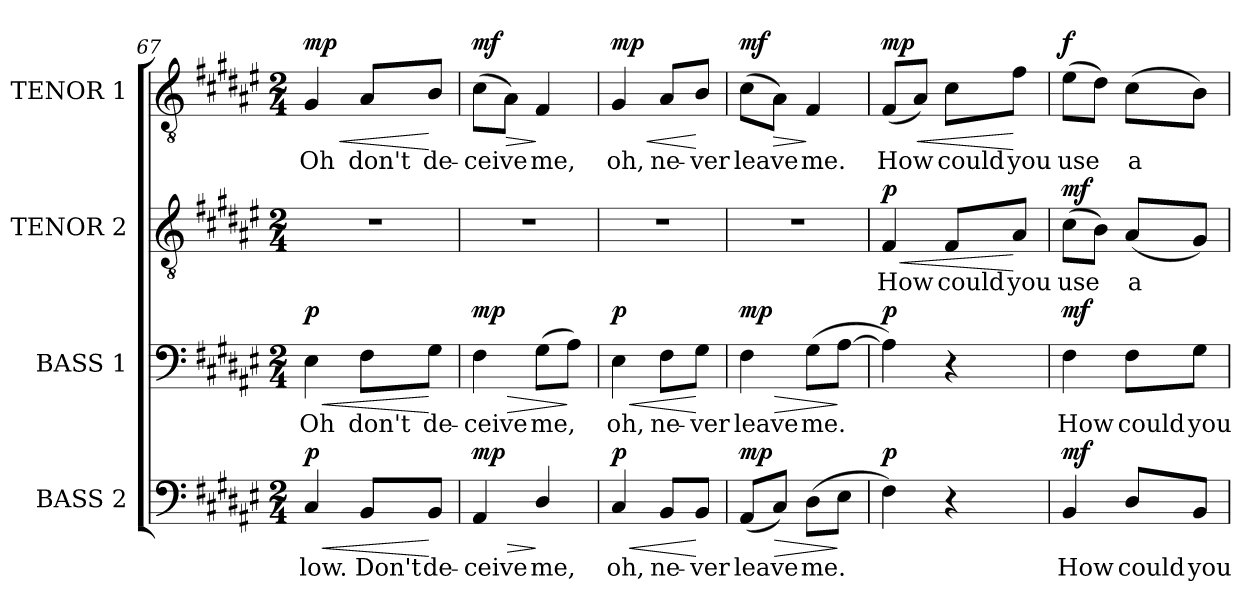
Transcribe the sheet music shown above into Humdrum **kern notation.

**kern	**text	**dynam	**kern	**text	**dynam	**kern	**text	**dynam	**kern	**text	**dynam
*part4	*part4	*part4	*part3	*part3	*part3	*part2	*part2	*part2	*part1	*part1	*part1
*staff4	*staff4	*staff4	*staff3	*staff3	*staff3	*staff2	*staff2	*staff2	*staff1	*staff1	*staff1
*I"BASS 2	*	*	*I"BASS 1	*	*	*I"TENOR 2	*	*	*I"TENOR 1	*	*
*I'B. 2	*	*	*I'B. 1	*	*	*I'T. 2	*	*	*I'T. 1	*	*
!!LO:PB:g=z
*clefF4	*	*	*clefF4	*	*	*clefGv2	*	*	*clefGv2	*	*
*	*	*	*	*	*	*ITrd7c12	*	*	*ITrd7c12	*	*
*k[f#c#g#d#a#e#]	*	*	*k[f#c#g#d#a#e#]	*	*	*k[f#c#g#d#a#e#]	*	*	*k[f#c#g#d#a#e#]	*	*
*F#:	*	*	*F#:	*	*	*F#:	*	*	*F#:	*	*
*M2/4	*	*	*M2/4	*	*	*M2/4	*	*	*M2/4	*	*
=67	=67	=67	=67	=67	=67	=67	=67	=67	=67	=67	=67
!	!LO:LY:b:color=#000000	!LO:HP:b	!	!	!	!	!	!	!	!	!
!	!	!	!	!LO:LY:b:color=#000000	!LO:HP:b	!LO:N:vis=1	!	!	!	!	!
!	!	!	!	!	!	!	!	!	!	!LO:LY:b:color=#000000	!LO:HP:b
4C#i/	-low.	< p	4E#i\	Oh	< p	2r	.	.	4GG#i/	Oh	< mp
!	!LO:LY:b:color=#000000	!	!	!	!	!	!	!	!	!	!
!	!	!	!	!LO:LY:b:color=#000000	!	!	!	!	!	!	!
!	!	!	!	!	!	!	!	!	!	!LO:LY:b:color=#000000	!
8BBi/L	Don't	.	8F#i\L	don't	.	.	.	.	8AA#i/L	don't	.
!	!LO:LY:b:color=#000000	!	!	!	!	!	!	!	!	!	!
!	!	!	!	!LO:LY:b:color=#000000	!	!	!	!	!	!	!
!	!	!	!	!	!	!	!	!	!	!LO:LY:b:color=#000000	!
8BBi/J	de-	[	8G#i\J	de-	[	.	.	.	8BBi/J	de-	[
=68	=68	=68	=68	=68	=68	=68	=68	=68	=68	=68	=68
!	!LO:LY:b:color=#000000	!LO:HP:b	!	!	!	!	!	!	!	!	!
!	!	!	!	!LO:LY:b:color=#000000	!LO:HP:b	!LO:N:vis=1	!	!	!	!	!
!	!	!	!	!	!	!	!	!	!	!LO:LY:b:color=#000000	!LO:HP:b
4AA#i/	-ceive	> mp	4F#i\	-ceive	> mp	2r	.	.	(8C#i\L	-ceive	> mf
.	.	.	.	.	.	.	.	.	8AA#i\J)	.	.
!	!LO:LY:b:color=#000000	!	!	!	!	!	!	!	!	!	!
!	!	!	!	!LO:LY:b:color=#000000	!	!	!	!	!	!	!
!	!	!	!	!	!	!	!	!	!	!LO:LY:b:color=#000000	!
4D#i/	me,	]	(8G#i\L	me,	.	.	.	.	4FF#i/	me,	]
.	.	.	8A#i\J)	.	]	.	.	.	.	.	.
=69	=69	=69	=69	=69	=69	=69	=69	=69	=69	=69	=69
!	!LO:LY:b:color=#000000	!LO:HP:b	!	!	!	!	!	!	!	!	!
!	!	!	!	!LO:LY:b:color=#000000	!LO:HP:b	!LO:N:vis=1	!	!	!	!	!
!	!	!	!	!	!	!	!	!	!	!LO:LY:b:color=#000000	!LO:HP:b
4C#i/	oh,	< p	4E#i\	oh,	< p	2r	.	.	4GG#i/	oh,	< mp
!	!LO:LY:b:color=#000000	!	!	!	!	!	!	!	!	!	!
!	!	!	!	!LO:LY:b:color=#000000	!	!	!	!	!	!	!
!	!	!	!	!	!	!	!	!	!	!LO:LY:b:color=#000000	!
8BBi/L	ne-	.	8F#i\L	ne-	.	.	.	.	8AA#i/L	ne-	.
!	!LO:LY:b:color=#000000	!	!	!	!	!	!	!	!	!	!
!	!	!	!	!LO:LY:b:color=#000000	!	!	!	!	!	!	!
!	!	!	!	!	!	!	!	!	!	!LO:LY:b:color=#000000	!
8BBi/J	-ver	[	8G#i\J	-ver	[	.	.	.	8BBi/J	-ver	[
=70	=70	=70	=70	=70	=70	=70	=70	=70	=70	=70	=70
!	!LO:LY:b:color=#000000	!LO:HP:b	!	!	!	!	!	!	!	!	!
!	!	!	!	!LO:LY:b:color=#000000	!LO:HP:b	!LO:N:vis=1	!	!	!	!	!
!	!	!	!	!	!	!	!	!	!	!LO:LY:b:color=#000000	!LO:HP:b
(8AA#i/L	leave	> mp	4F#i\	leave	> mp	2r	.	.	(8C#i\L	leave	> mf
8C#i/J)	.	.	.	.	.	.	.	.	8AA#i\J)	.	.
!	!LO:LY:b:color=#000000	!	!	!	!	!	!	!	!	!	!
!	!	!	!	!LO:LY:b:color=#000000	!	!	!	!	!	!	!
!	!	!	!	!	!	!	!	!	!	!LO:LY:b:color=#000000	!
(8D#i\L	me.	.	(8G#i\L	me.	.	.	.	.	4FF#i/	me.	]
8E#i\J	.	]	[8A#i\J	.	]	.	.	.	.	.	.
=71	=71	=71	=71	=71	=71	=71	=71	=71	=71	=71	=71
!	!	!	!	!	!	!	!LO:LY:b:color=#000000	!LO:HP:b	!	!	!
!	!	!	!	!	!	!	!	!	!	!LO:LY:b:color=#000000	!LO:HP:b
4F#i\)	.	p	4A#i\])	.	p	4FF#i/	How	< p	(8FF#i/L	How	< mp
.	.	.	.	.	.	.	.	.	8AA#i/J)	.	.
!	!	!	!	!	!	!	!LO:LY:b:color=#000000	!	!	!	!
!	!	!	!	!	!	!	!	!	!	!LO:LY:b:color=#000000	!
4r	.	.	4r	.	.	8FF#i/L	could	.	8C#i\L	could	.
!	!	!	!	!	!	!	!LO:LY:b:color=#000000	!	!	!	!
!	!	!	!	!	!	!	!	!	!	!LO:LY:b:color=#000000	!
.	.	.	.	.	.	8AA#i/J	you	[	8F#i\J	you	[
=72	=72	=72	=72	=72	=72	=72	=72	=72	=72	=72	=72
!	!LO:LY:b:color=#000000	!	!	!	!	!	!	!	!	!	!
!	!	!	!	!LO:LY:b:color=#000000	!	!	!	!	!	!	!
!	!	!	!	!	!	!	!LO:LY:b:color=#000000	!	!	!	!
!	!	!	!	!	!	!	!	!	!	!LO:LY:b:color=#000000	!
4BBi/	How	mf	4F#i\	How	mf	(8C#i\L	use	mf	(8E#i\L	use	f
.	.	.	.	.	.	8BBi\J)	.	.	8D#i\J)	.	.
!	!LO:LY:b:color=#000000	!	!	!	!	!	!	!	!	!	!
!	!	!	!	!LO:LY:b:color=#000000	!	!	!	!	!	!	!
!	!	!	!	!	!	!	!LO:LY:b:color=#000000	!	!	!	!
!	!	!	!	!	!	!	!	!	!	!LO:LY:b:color=#000000	!
8D#i/L	could	.	8F#i\L	could	.	(8AA#i/L	a	.	(8C#i\L	a	.
!	!LO:LY:b:color=#000000	!	!	!	!	!	!	!	!	!	!
!	!	!	!	!LO:LY:b:color=#000000	!	!	!	!	!	!	!
8BBi/J	you	.	8G#i\J	you	.	8GG#i/J)	.	.	8BBi\J)	.	.
=	=	=	=	=	=	=	=	=	=	=	=
*-	*-	*-	*-	*-	*-	*-	*-	*-	*-	*-	*-
